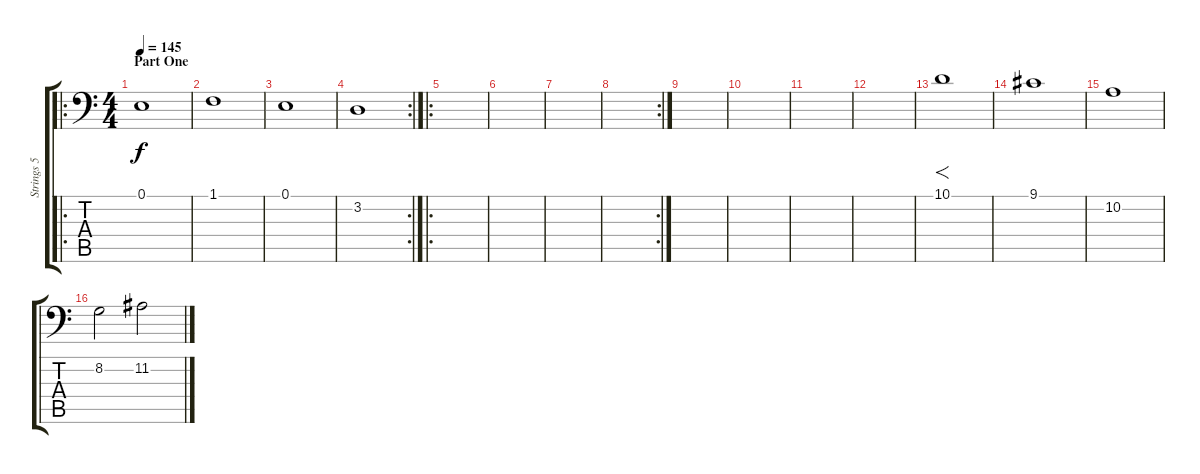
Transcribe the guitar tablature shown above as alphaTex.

\track ("Strings 5" "Strings 5") {instrument stringensemble1}
\staff {score tabs}
\tuning (E3 B2 G2 D2 A1 E1) {hide}
\ro
\ts (4 4)
\section ("" "Part One")
\tempo 145
\clef f4
\ks c
0.1.1{dy f instrument stringensemble1} |
1.1.1 |
0.1.1 |
\rc 2
3.2.1 |
\ro
|
|
|
\rc 2
|
|
|
|
|
10.1.1{f volume 10} |
9.1.1 |
10.2.1 |
8.2.2 11.2.2
